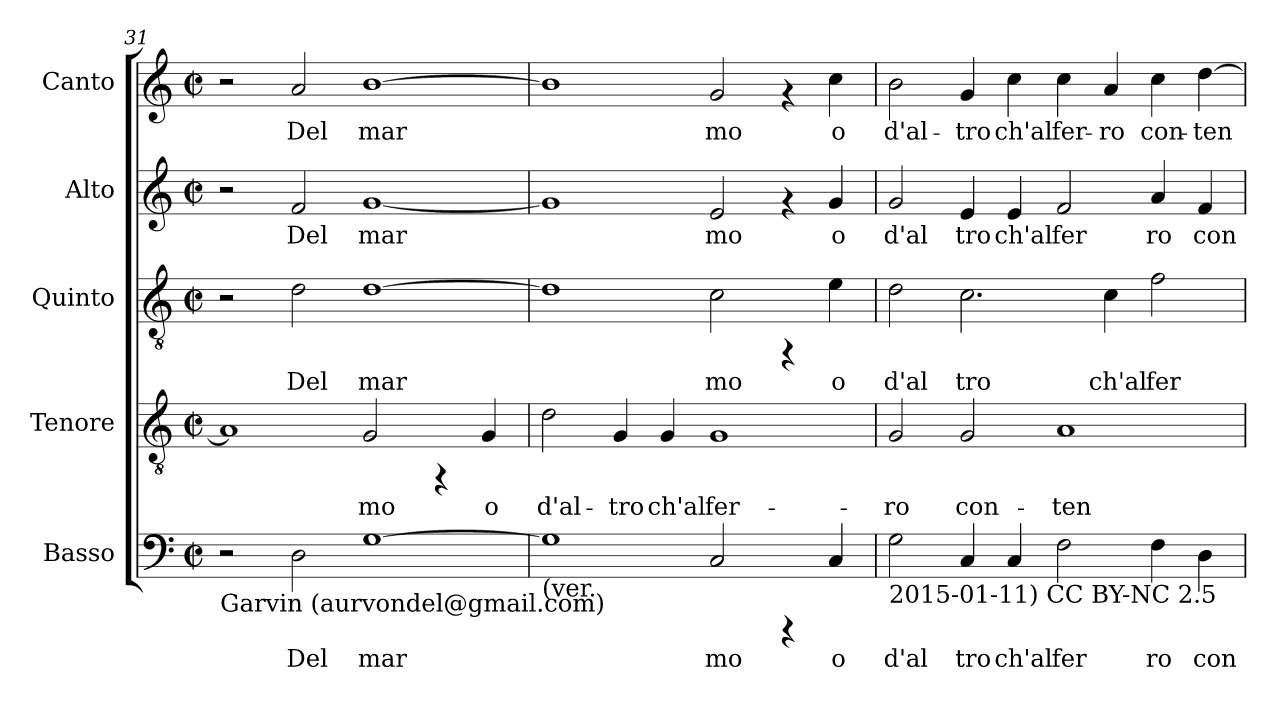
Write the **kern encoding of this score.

**kern	**text	**kern	**text	**kern	**text	**kern	**text	**kern	**text
*part5	*part5	*part4	*part4	*part3	*part3	*part2	*part2	*part1	*part1
*staff5	*staff5	*staff4	*staff4	*staff3	*staff3	*staff2	*staff2	*staff1	*staff1
*I"Basso	*	*I"Tenore	*	*I"Quinto	*	*I"Alto	*	*I"Canto	*
*clefF4	*	*clefGv2	*	*clefGv2	*	*clefG2	*	*clefG2	*
*k[]	*	*k[]	*	*k[]	*	*k[]	*	*k[]	*
*C:	*	*C:	*	*C:	*	*C:	*	*C:	*
*M2/2	*	*M2/2	*	*M2/2	*	*M2/2	*	*M2/2	*
*met(c|)	*	*met(c|)	*	*met(c|)	*	*met(c|)	*	*met(c|)	*
=31	=31	=31	=31	=31	=31	=31	=31	=31	=31
!LO:TX:b:t=Garvin (aurvondel@gmail.com)	!	!	!	!	!	!	!	!	!
!	!	!	!LO:LY:b:cj	!	!	!	!	!	!
2r	.	1A]	--	2r	.	2r	.	2r	.
!	!LO:LY:b:cj	!	!	!	!LO:LY:b:cj	!	!LO:LY:b:cj	!	!LO:LY:b:cj
2D\	Del	.	.	2d\	Del	2f/	Del	2a/	Del
!	!LO:LY:b:cj	!	!LO:LY:b:cj	!	!LO:LY:b:cj	!	!LO:LY:b:cj	!	!LO:LY:b:cj
[>1G	mar	2G/	-mo	[>1d	mar	[<1g	mar	[>1b	mar-
.	.	4rFF	.	.	.	.	.	.	.
!	!	!	!LO:LY:b:cj	!	!	!	!	!	!
.	.	4G/	o	.	.	.	.	.	.
=32	=32	=32	=32	=32	=32	=32	=32	=32	=32
!LO:TX:b:t=(ver.	!	!	!	!	!	!	!	!	!
!	!LO:LY:b:cj	!	!LO:LY:b:cj	!	!LO:LY:b:cj	!	!LO:LY:b:cj	!	!LO:LY:b:cj
1G]	.	2d\	d'al-	1d]	.	1g]	.	1b]	--
!	!	!	!LO:LY:b:cj	!	!	!	!	!	!
.	.	4G/	-tro	.	.	.	.	.	.
!	!	!	!LO:LY:b:cj	!	!	!	!	!	!
.	.	4G/	ch'al	.	.	.	.	.	.
!	!LO:LY:b:cj	!	!LO:LY:b:cj	!	!LO:LY:b:cj	!	!LO:LY:b:cj	!	!LO:LY:b:cj
2C/	mo	1G	fer-	2c\	mo	2e/	mo	2g/	-mo
4rCCC	.	.	.	4rFF	.	4rf	.	4rf	.
!	!LO:LY:b:cj	!	!	!	!LO:LY:b:cj	!	!LO:LY:b:cj	!	!LO:LY:b:cj
4C/	o	.	.	4e\	o	4g/	o	4cc\	o
=33	=33	=33	=33	=33	=33	=33	=33	=33	=33
!LO:TX:b:t=2015-01-11) CC BY-NC 2.5	!	!	!	!	!	!	!	!	!
!	!LO:LY:b:cj	!	!LO:LY:b:cj	!	!LO:LY:b:cj	!	!LO:LY:b:cj	!	!LO:LY:b:cj
2G\	d'al	2G/	-ro	2d\	d'al	2g/	d'al	2b\	d'al-
!	!LO:LY:b:cj	!	!LO:LY:b:cj	!	!LO:LY:b:cj	!	!LO:LY:b:cj	!	!LO:LY:b:cj
4C/	tro	2G/	con-	2.c\	tro	4e/	tro	4g/	-tro
!	!LO:LY:b:cj	!	!	!	!	!	!LO:LY:b:cj	!	!LO:LY:b:cj
4C/	ch'al	.	.	.	.	4e/	ch'al	4cc\	ch'al
!	!LO:LY:b:cj	!	!LO:LY:b:cj	!	!	!	!LO:LY:b:cj	!	!LO:LY:b:cj
2F\	fer	1A	-ten-	.	.	2f/	fer	4cc\	fer-
!	!	!	!	!	!LO:LY:b:cj	!	!	!	!LO:LY:b:cj
.	.	.	.	4c\	ch'al	.	.	4a/	-ro
!	!LO:LY:b:cj	!	!	!	!LO:LY:b:cj	!	!LO:LY:b:cj	!	!LO:LY:b:cj
4F\	ro	.	.	2f\	fer	4a/	ro	4cc\	con-
!	!LO:LY:b:cj	!	!	!	!	!	!LO:LY:b:cj	!	!LO:LY:b:cj
4D\	con	.	.	.	.	4f/	con	[>4dd\	-ten-
=	=	=	=	=	=	=	=	=	=
*-	*-	*-	*-	*-	*-	*-	*-	*-	*-
